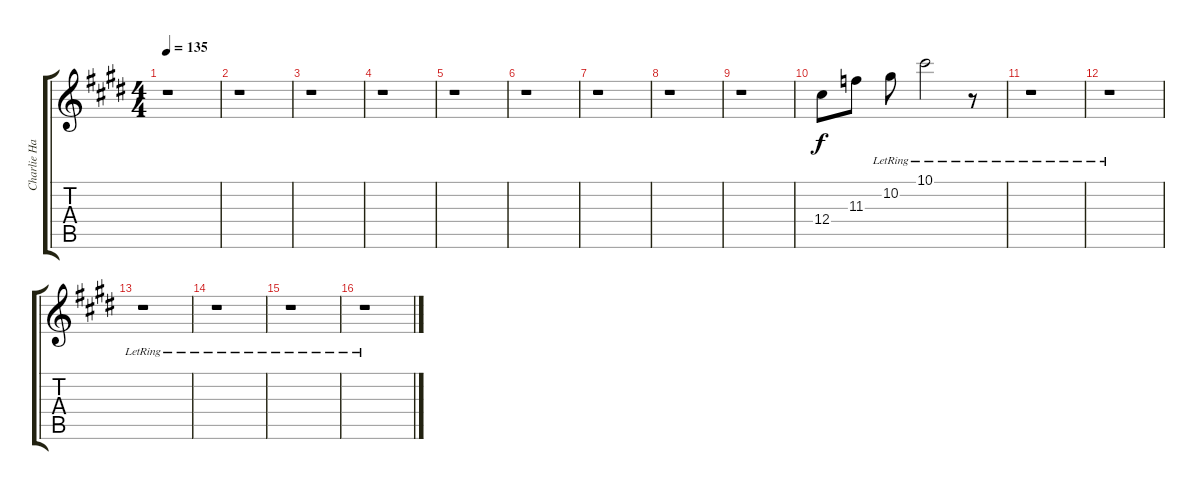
\track ("Charlie Hargrett Guitar II" "Charlie Ha") {instrument overdrivenguitar}
\staff {score tabs}
\tuning (Eb4 Bb3 Gb3 Db3 Ab2 Eb2) {hide}
\ts (4 4)
\tempo 135
\clef g2
\ks e
r.1{dy f} |
r.1 |
r.1 |
r.1 |
r.1 |
r.1 |
r.1 |
r.1 |
r.1 |
12.4.8{volume 13 balance 16} 11.3.8 10.2{lr}.8 10.1{lr}.2 r.8 |
r.1 |
r.1 |
r.1 |
r.1 |
r.1 |
r.1
